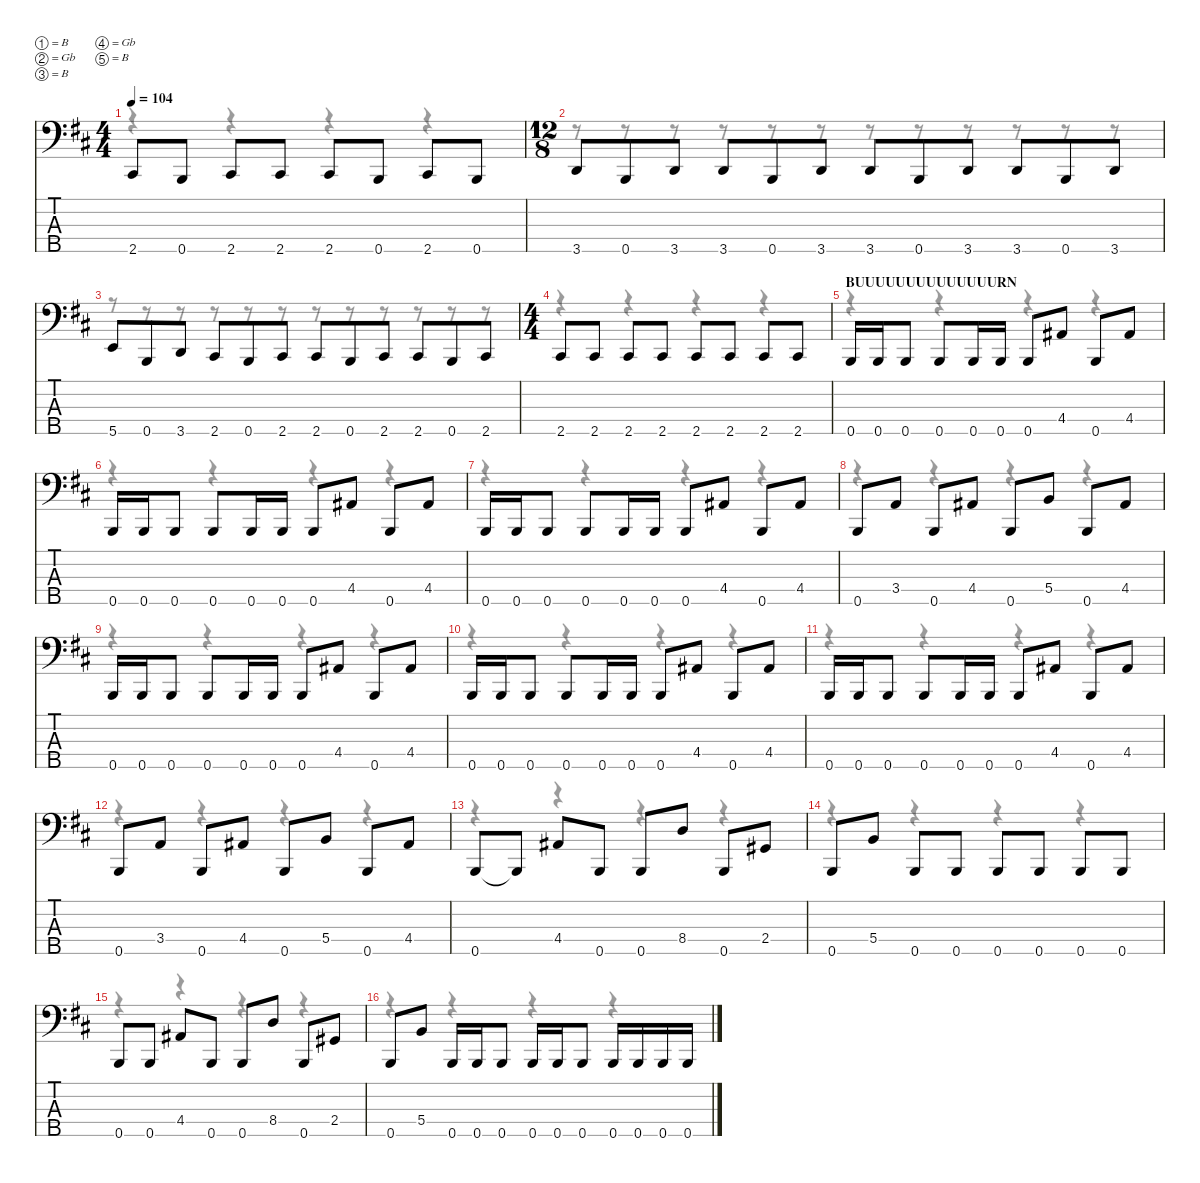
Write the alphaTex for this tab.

\defaultSystemsLayout 4
\hideDynamics
\bracketExtendMode nobrackets
\singleTrackTrackNamePolicy hidden
\multiTrackTrackNamePolicy hidden
\firstSystemTrackNameMode fullname
\otherSystemsTrackNameOrientation horizontal
\track ("Bass" "el.bs.") {instrument electricbassfinger}
\staff {score tabs}
\tuning (B2 Gb2 B1 Gb1 B0)
\voice
\ts (4 4)
\beaming (8 2 2 2 2)
\tempo 104
\clef f4
\ks bminor
2.5{acc #}.8{dy f beam Up} 0.5{acc forcenatural}.8{beam Up} 2.5{acc #}.8{beam Up} 2.5{acc #}.8{beam Up} 2.5{acc #}.8{beam Up} 0.5{acc forcenatural}.8{beam Up} 2.5{acc #}.8{beam Up} 0.5{acc forcenatural}.8{beam Up} |
\ts (12 8)
\beaming (8 3 3 3 3)
3.5{acc forcenatural}.8{beam Up} 0.5{acc forcenatural}.8{beam Up} 3.5{acc forcenatural}.8{beam Up} 3.5{acc forcenatural}.8{beam Up} 0.5{acc forcenatural}.8{beam Up} 3.5{acc forcenatural}.8{beam Up} 3.5{acc forcenatural}.8{beam Up} 0.5{acc forcenatural}.8{beam Up} 3.5{acc forcenatural}.8{beam Up} 3.5{acc forcenatural}.8{beam Up} 0.5{acc forcenatural}.8{beam Up} 3.5{acc forcenatural}.8{beam Up} |
5.5{acc forcenatural}.8{beam Up} 0.5{acc forcenatural}.8{beam Up} 3.5{acc forcenatural}.8{beam Up} 2.5{acc #}.8{beam Up} 0.5{acc forcenatural}.8{beam Up} 2.5{acc #}.8{beam Up} 2.5{acc #}.8{beam Up} 0.5{acc forcenatural}.8{beam Up} 2.5{acc #}.8{beam Up} 2.5{acc #}.8{beam Up} 0.5{acc forcenatural}.8{beam Up} 2.5{acc #}.8{beam Up} |
\ts (4 4)
\beaming (8 2 2 2 2)
2.5{acc #}.8{beam Up} 2.5{acc #}.8{beam Up} 2.5{acc #}.8{beam Up} 2.5{acc #}.8{beam Up} 2.5{acc #}.8{beam Up} 2.5{acc #}.8{beam Up} 2.5{acc #}.8{beam Up} 2.5{acc #}.8{beam Up} |
\section ("" "BUUUUUUUUUUUUUURN")
0.5{acc forcenatural}.16{beam Up} 0.5{acc forcenatural}.16{beam Up} 0.5{acc forcenatural}.8{beam Up} 0.5{acc forcenatural}.8{beam Up} 0.5{acc forcenatural}.16{beam Up} 0.5{acc forcenatural}.16{beam Up} 0.5{acc forcenatural}.8{beam Up} 4.4{acc #}.8{beam Up} 0.5{acc forcenatural}.8{beam Up} 4.4{acc #}.8{beam Up} |
0.5{acc forcenatural}.16{beam Up} 0.5{acc forcenatural}.16{beam Up} 0.5{acc forcenatural}.8{beam Up} 0.5{acc forcenatural}.8{beam Up} 0.5{acc forcenatural}.16{beam Up} 0.5{acc forcenatural}.16{beam Up} 0.5{acc forcenatural}.8{beam Up} 4.4{acc #}.8{beam Up} 0.5{acc forcenatural}.8{beam Up} 4.4{acc #}.8{beam Up} |
0.5{acc forcenatural}.16{beam Up} 0.5{acc forcenatural}.16{beam Up} 0.5{acc forcenatural}.8{beam Up} 0.5{acc forcenatural}.8{beam Up} 0.5{acc forcenatural}.16{beam Up} 0.5{acc forcenatural}.16{beam Up} 0.5{acc forcenatural}.8{beam Up} 4.4{acc #}.8{beam Up} 0.5{acc forcenatural}.8{beam Up} 4.4{acc #}.8{beam Up} |
0.5{acc forcenatural}.8{beam Up} 3.4{acc forcenatural}.8{beam Up} 0.5{acc forcenatural}.8{beam Up} 4.4{acc #}.8{beam Up} 0.5{acc forcenatural}.8{beam Up} 5.4{acc forcenatural}.8{beam Up} 0.5{acc forcenatural}.8{beam Up} 4.4{acc #}.8{beam Up} |
0.5{acc forcenatural}.16{beam Up} 0.5{acc forcenatural}.16{beam Up} 0.5{acc forcenatural}.8{beam Up} 0.5{acc forcenatural}.8{beam Up} 0.5{acc forcenatural}.16{beam Up} 0.5{acc forcenatural}.16{beam Up} 0.5{acc forcenatural}.8{beam Up} 4.4{acc #}.8{beam Up} 0.5{acc forcenatural}.8{beam Up} 4.4{acc #}.8{beam Up} |
0.5{acc forcenatural}.16{beam Up} 0.5{acc forcenatural}.16{beam Up} 0.5{acc forcenatural}.8{beam Up} 0.5{acc forcenatural}.8{beam Up} 0.5{acc forcenatural}.16{beam Up} 0.5{acc forcenatural}.16{beam Up} 0.5{acc forcenatural}.8{beam Up} 4.4{acc #}.8{beam Up} 0.5{acc forcenatural}.8{beam Up} 4.4{acc #}.8{beam Up} |
0.5{acc forcenatural}.16{beam Up} 0.5{acc forcenatural}.16{beam Up} 0.5{acc forcenatural}.8{beam Up} 0.5{acc forcenatural}.8{beam Up} 0.5{acc forcenatural}.16{beam Up} 0.5{acc forcenatural}.16{beam Up} 0.5{acc forcenatural}.8{beam Up} 4.4{acc #}.8{beam Up} 0.5{acc forcenatural}.8{beam Up} 4.4{acc #}.8{beam Up} |
0.5{acc forcenatural}.8{beam Up} 3.4{acc forcenatural}.8{beam Up} 0.5{acc forcenatural}.8{beam Up} 4.4{acc #}.8{beam Up} 0.5{acc forcenatural}.8{beam Up} 5.4{acc forcenatural}.8{beam Up} 0.5{acc forcenatural}.8{beam Up} 4.4{acc #}.8{beam Up} |
0.5{acc forcenatural}.8{beam Up} 0.5{t acc forcenatural}.8{beam Up} 4.4{acc #}.8{beam Up} 0.5{acc forcenatural}.8{beam Up} 0.5{acc forcenatural}.8{beam Up} 8.4{acc forcenatural}.8{beam Up} 0.5{acc forcenatural}.8{beam Up} 2.4{acc #}.8{beam Up} |
0.5{acc forcenatural}.8{beam Up} 5.4{acc forcenatural}.8{beam Up} 0.5{acc forcenatural}.8{beam Up} 0.5{acc forcenatural}.8{beam Up} 0.5{acc forcenatural}.8{beam Up} 0.5{acc forcenatural}.8{beam Up} 0.5{acc forcenatural}.8{beam Up} 0.5{acc forcenatural}.8{beam Up} |
0.5{acc forcenatural}.8{beam Up} 0.5{acc forcenatural}.8{beam Up} 4.4{acc #}.8{beam Up} 0.5{acc forcenatural}.8{beam Up} 0.5{acc forcenatural}.8{beam Up} 8.4{acc forcenatural}.8{beam Up} 0.5{acc forcenatural}.8{beam Up} 2.4{acc #}.8{beam Up} |
0.5{acc forcenatural}.8{beam Up} 5.4{acc forcenatural}.8{beam Up} 0.5{acc forcenatural}.16{beam Up} 0.5{acc forcenatural}.16{beam Up} 0.5{acc forcenatural}.8{beam Up} 0.5{acc forcenatural}.16{beam Up} 0.5{acc forcenatural}.16{beam Up} 0.5{acc forcenatural}.8{beam Up} 0.5{acc forcenatural}.16{beam Up} 0.5{acc forcenatural}.16{beam Up} 0.5{acc forcenatural}.16{beam Up} 0.5{acc forcenatural}.16{beam Up}
\voice
\clef f4
\ottava regular
\simile none
\ks bminor
r.4{dy mf beam Down} r.4{beam Down} r.4{beam Down} r.4{beam Down} |
r.8{beam Down} r.8{beam Down} r.8{beam Down} r.8{beam Down} r.8{beam Down} r.8{beam Down} r.8{beam Down} r.8{beam Down} r.8{beam Down} r.8{beam Down} r.8{beam Down} r.8{beam Down} |
r.8{beam Down} r.8{beam Down} r.8{beam Down} r.8{beam Down} r.8{beam Down} r.8{beam Down} r.8{beam Down} r.8{beam Down} r.8{beam Down} r.8{beam Down} r.8{beam Down} r.8{beam Down} |
r.4{beam Down} r.4{beam Down} r.4{beam Down} r.4{beam Down} |
r.4{beam Down} r.4{beam Down} r.4{beam Down} r.4{beam Down} |
r.4{beam Down} r.4{beam Down} r.4{beam Down} r.4{beam Down} |
r.4{beam Down} r.4{beam Down} r.4{beam Down} r.4{beam Down} |
r.4{beam Down} r.4{beam Down} r.4{beam Down} r.4{beam Down} |
r.4{beam Down} r.4{beam Down} r.4{beam Down} r.4{beam Down} |
r.4{beam Down} r.4{beam Down} r.4{beam Down} r.4{beam Down} |
r.4{beam Down} r.4{beam Down} r.4{beam Down} r.4{beam Down} |
r.4{beam Down} r.4{beam Down} r.4{beam Down} r.4{beam Down} |
r.4{beam Down} r.4{beam Down} r.4{beam Down} r.4{beam Down} |
r.4{beam Down} r.4{beam Down} r.4{beam Down} r.4{beam Down} |
r.4{beam Down} r.4{beam Down} r.4{beam Down} r.4{beam Down} |
r.4{beam Down} r.4{beam Down} r.4{beam Down} r.4{beam Down}
